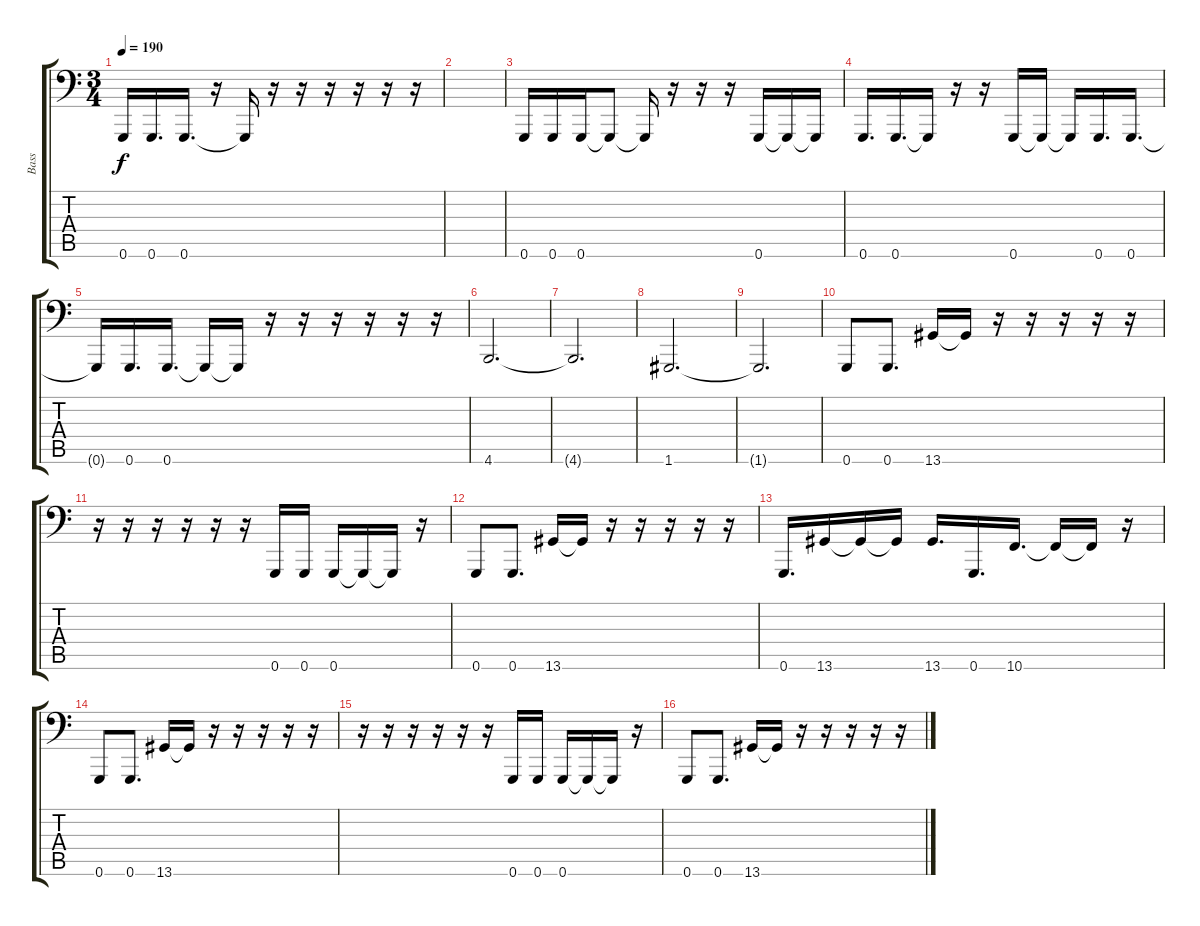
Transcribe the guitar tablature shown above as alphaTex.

\track ("Bass" "Bass") {instrument electricbassfinger}
\staff {score tabs}
\tuning (A2 E2 C2 G1 D1 G0) {hide}
\ts (3 4)
\tempo 190
\clef f4
\ks c
0.6{t}.16{dy f} 0.6.16{d} 0.6.16{d} r.16 0.6{t}.16 r.16 r.16 r.16 r.16 r.16 r.16 |
|
0.6.16 0.6.16 0.6.16 0.6{t}.8 0.6{t}.16 r.16 r.16 r.16 0.6.16 0.6{t}.16 0.6{t}.16 |
0.6.16{d} 0.6.16{d} 0.6{t}.16 r.16 r.16 0.6.16 0.6{t}.16 0.6{t}.16 0.6.16{d} 0.6.16{d} |
0.6{t}.16 0.6.16{d} 0.6.16{d} 0.6{t}.16 0.6{t}.16 r.16 r.16 r.16 r.16 r.16 r.16 |
4.6.2{d} |
4.6{t}.2{d} |
1.6.2{d} |
1.6{t}.2{d} |
0.6.8 0.6.8{d} 13.6.16 13.6{t}.16 r.16 r.16 r.16 r.16 r.16 |
r.16 r.16 r.16 r.16 r.16 r.16 0.6.16 0.6.16 0.6.16 0.6{t}.16 0.6{t}.16 r.16 |
0.6.8 0.6.8{d} 13.6.16 13.6{t}.16 r.16 r.16 r.16 r.16 r.16 |
0.6.16{d} 13.6.16 13.6{t}.16 13.6{t}.16 13.6.16{d} 0.6.16{d} 10.6.16{d} 10.6{t}.16 10.6{t}.16 r.16 |
0.6.8 0.6.8{d} 13.6.16 13.6{t}.16 r.16 r.16 r.16 r.16 r.16 |
r.16 r.16 r.16 r.16 r.16 r.16 0.6.16 0.6.16 0.6.16 0.6{t}.16 0.6{t}.16 r.16 |
0.6.8 0.6.8{d} 13.6.16 13.6{t}.16 r.16 r.16 r.16 r.16 r.16
